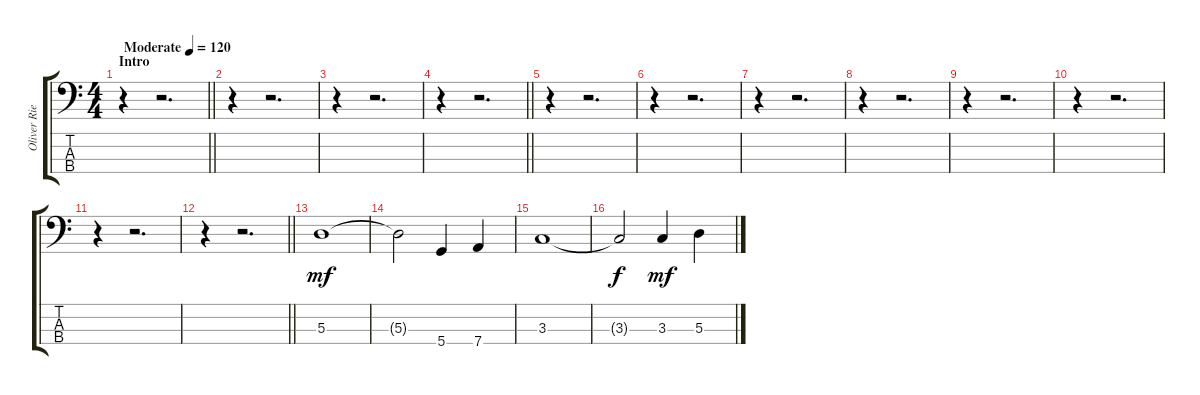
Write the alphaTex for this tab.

\track ("Oliver Riedel" "Oliver Rie") {instrument electricbasspick}
\staff {score tabs}
\tuning (G2 D2 A1 D1) {hide}
\ts (4 4)
\section ("" "Intro ")
\tempo (120 "Moderate")
\clef f4
\barLineRight lightlight
\ks c
r.4{dy mf instrument electricbasspick} r.2{d} |
\section ("" "")
r.4 r.2{d} |
r.4 r.2{d} |
\barLineRight lightlight
r.4 r.2{d} |
r.4 r.2{d} |
r.4 r.2{d} |
r.4 r.2{d} |
r.4 r.2{d} |
r.4 r.2{d} |
r.4 r.2{d} |
r.4 r.2{d} |
\barLineRight lightlight
r.4 r.2{d} |
5.3.1 |
5.3{t}.2 5.4.4 7.4.4 |
3.3.1 |
3.3{t}.2{dy f} 3.3.4{dy mf} 5.3.4
